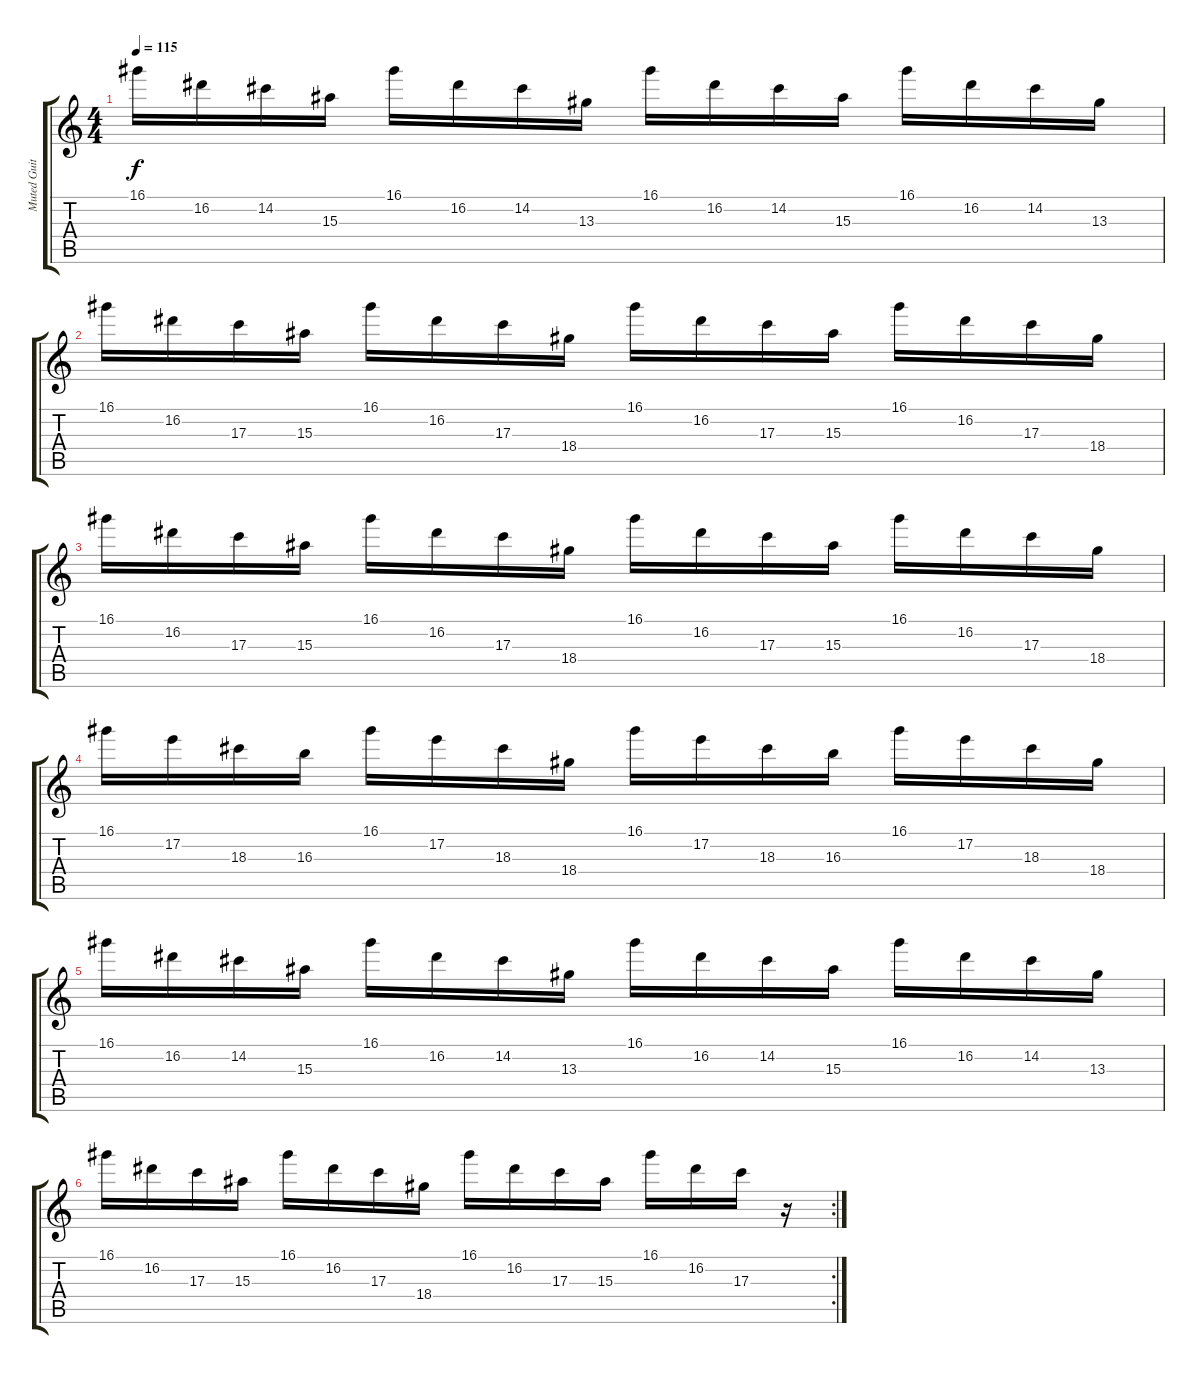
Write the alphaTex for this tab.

\track ("Muted Guit" "Muted Guit") {instrument electricguitarmuted}
\staff {score tabs}
\tuning (E4 B3 G3 D3 A2 E2) {hide}
\ts (4 4)
\tempo 115
\clef g2
\ks c
16.1.16{dy f} 16.2.16 14.2.16 15.3.16 16.1.16 16.2.16 14.2.16 13.3.16 16.1.16 16.2.16 14.2.16 15.3.16 16.1.16 16.2.16 14.2.16 13.3.16 |
16.1.16 16.2.16 17.3.16 15.3.16 16.1.16 16.2.16 17.3.16 18.4.16 16.1.16 16.2.16 17.3.16 15.3.16 16.1.16 16.2.16 17.3.16 18.4.16 |
16.1.16 16.2.16 17.3.16 15.3.16 16.1.16 16.2.16 17.3.16 18.4.16 16.1.16 16.2.16 17.3.16 15.3.16 16.1.16 16.2.16 17.3.16 18.4.16 |
16.1.16 17.2.16 18.3.16 16.3.16 16.1.16 17.2.16 18.3.16 18.4.16 16.1.16 17.2.16 18.3.16 16.3.16 16.1.16 17.2.16 18.3.16 18.4.16 |
16.1.16 16.2.16 14.2.16 15.3.16 16.1.16 16.2.16 14.2.16 13.3.16 16.1.16 16.2.16 14.2.16 15.3.16 16.1.16 16.2.16 14.2.16 13.3.16 |
\rc 2
16.1.16 16.2.16 17.3.16 15.3.16 16.1.16 16.2.16 17.3.16 18.4.16 16.1.16 16.2.16 17.3.16 15.3.16 16.1.16 16.2.16 17.3.16 r.16
